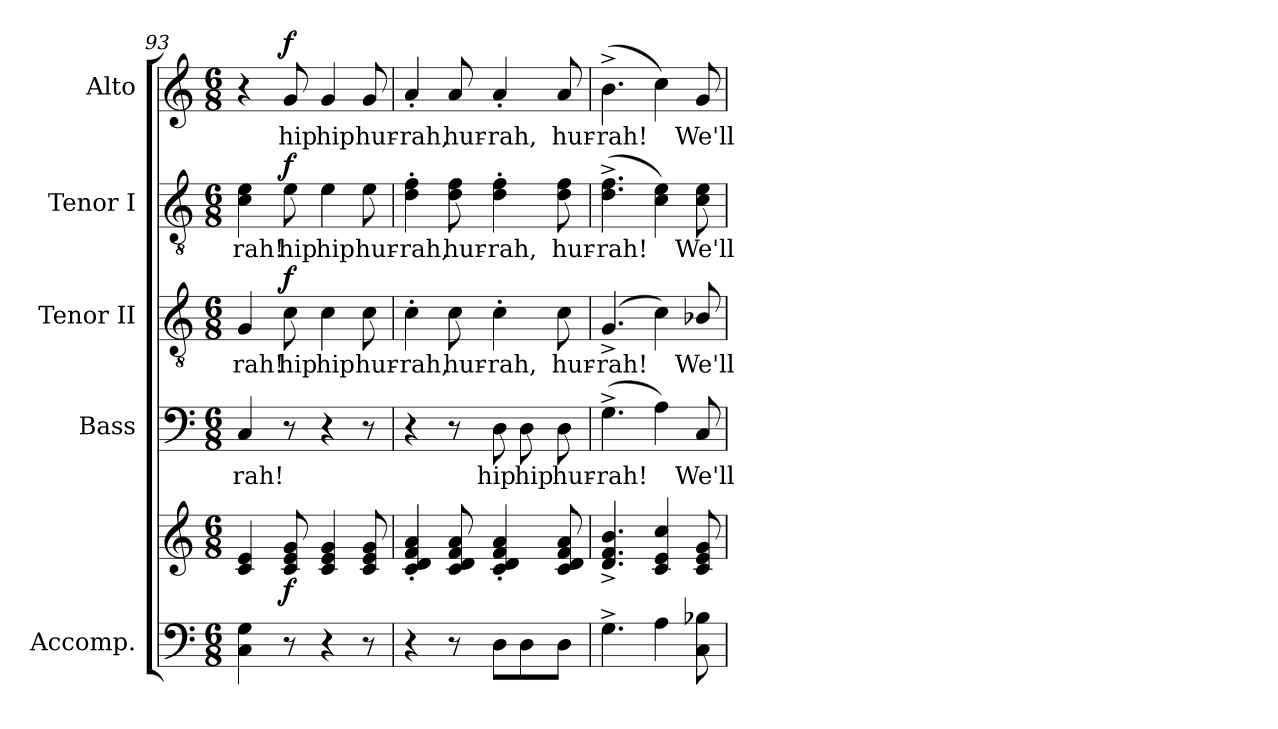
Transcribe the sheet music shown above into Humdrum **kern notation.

**kern	**kern	**dynam	**kern	**text	**kern	**text	**dynam	**kern	**text	**dynam	**kern	**text	**dynam
*part5	*part5	*part5	*part4	*part4	*part3	*part3	*part3	*part2	*part2	*part2	*part1	*part1	*part1
*staff6	*staff5	*staff5/6	*staff4	*staff4	*staff3	*staff3	*staff3	*staff2	*staff2	*staff2	*staff1	*staff1	*staff1
*I"Accomp.	*	*	*I"Bass	*	*I"Tenor II	*	*	*I"Tenor I	*	*	*I"Alto	*	*
*	*	*	*I'B	*	*I'T II	*	*	*I'T I	*	*	*I'A	*	*
!!LO:LB:g=z
*clefF4	*clefG2	*	*clefF4	*	*clefGv2	*	*	*clefGv2	*	*	*clefG2	*	*
*k[]	*k[]	*	*k[]	*	*k[]	*	*	*k[]	*	*	*k[]	*	*
*C:	*C:	*	*C:	*	*C:	*	*	*C:	*	*	*C:	*	*
*M6/8	*M6/8	*	*M6/8	*	*M6/8	*	*	*M6/8	*	*	*M6/8	*	*
=93	=93	=93	=93	=93	=93	=93	=93	=93	=93	=93	=93	=93	=93
!	!	!	!	!LO:LY:b	!	!LO:LY:b	!	!	!LO:LY:b	!	!	!	!
4C 4G	4c 4e	.	4C	-rah!	4G	-rah!	.	4c 4e	-rah!	.	4r	.	.
!	!	!LO:DY:b	!	!	!	!LO:LY:b	!LO:DY:b	!	!LO:LY:b	!LO:DY:b	!	!LO:LY:b	!LO:DY:b
8r	8c 8e 8g	f	8r	.	8c	hip	f	8e	hip	f	8g	hip	f
!	!	!	!	!	!	!LO:LY:b	!	!	!LO:LY:b	!	!	!LO:LY:b	!
4r	4c 4e 4g	.	4r	.	4c	hip	.	4e	hip	.	4g	hip	.
!	!	!	!	!	!	!LO:LY:b	!	!	!LO:LY:b	!	!	!LO:LY:b	!
8r	8c 8e 8g	.	8r	.	8c	hur-	.	8e	hur-	.	8g	hur-	.
=94	=94	=94	=94	=94	=94	=94	=94	=94	=94	=94	=94	=94	=94
!	!	!	!	!	!	!LO:LY:b	!	!	!LO:LY:b	!	!	!LO:LY:b	!
4r	4c' 4d' 4f' 4a'	.	4r	.	4c'	-rah,	.	4d' 4f'	-rah,	.	4a'	-rah,	.
!	!	!	!	!	!	!LO:LY:b	!	!	!LO:LY:b	!	!	!LO:LY:b	!
8r	8c 8d 8f 8a	.	8r	.	8c	hur-	.	8d 8f	hur-	.	8a	hur-	.
!	!	!	!	!LO:LY:b	!	!LO:LY:b	!	!	!LO:LY:b	!	!	!LO:LY:b	!
8DL	4c' 4d' 4f' 4a'	.	8D	hip	4c'	-rah,	.	4d' 4f'	-rah,	.	4a'	-rah,	.
!	!	!	!	!LO:LY:b	!	!	!	!	!	!	!	!	!
8D	.	.	8D	hip	.	.	.	.	.	.	.	.	.
!	!	!	!	!LO:LY:b	!	!LO:LY:b	!	!	!LO:LY:b	!	!	!LO:LY:b	!
8DJ	8c 8d 8f 8a	.	8D	hur-	8c	hur-	.	8d 8f	hur-	.	8a	hur-	.
=95	=95	=95	=95	=95	=95	=95	=95	=95	=95	=95	=95	=95	=95
!	!	!	!	!LO:LY:b	!	!LO:LY:b	!	!	!LO:LY:b	!	!	!LO:LY:b	!
4.G^	4.d^ 4.f^ 4.b^	.	(>4.G^	-rah!	(<4.G^	-rah!	.	(>4.d^ 4.f^	-rah!	.	(>4.b^	-rah!	.
4A	4c 4e 4cc	.	4A)	.	4c)	.	.	4c 4e)	.	.	4cc)	.	.
!	!	!	!	!LO:LY:b	!	!LO:LY:b	!	!	!LO:LY:b	!	!	!LO:LY:b	!
8C 8B-X	8c 8e 8g	.	8C	We'll	8B-X/	We'll	.	8c 8e	We'll	.	8g	We'll	.
=	=	=	=	=	=	=	=	=	=	=	=	=	=
*-	*-	*-	*-	*-	*-	*-	*-	*-	*-	*-	*-	*-	*-
